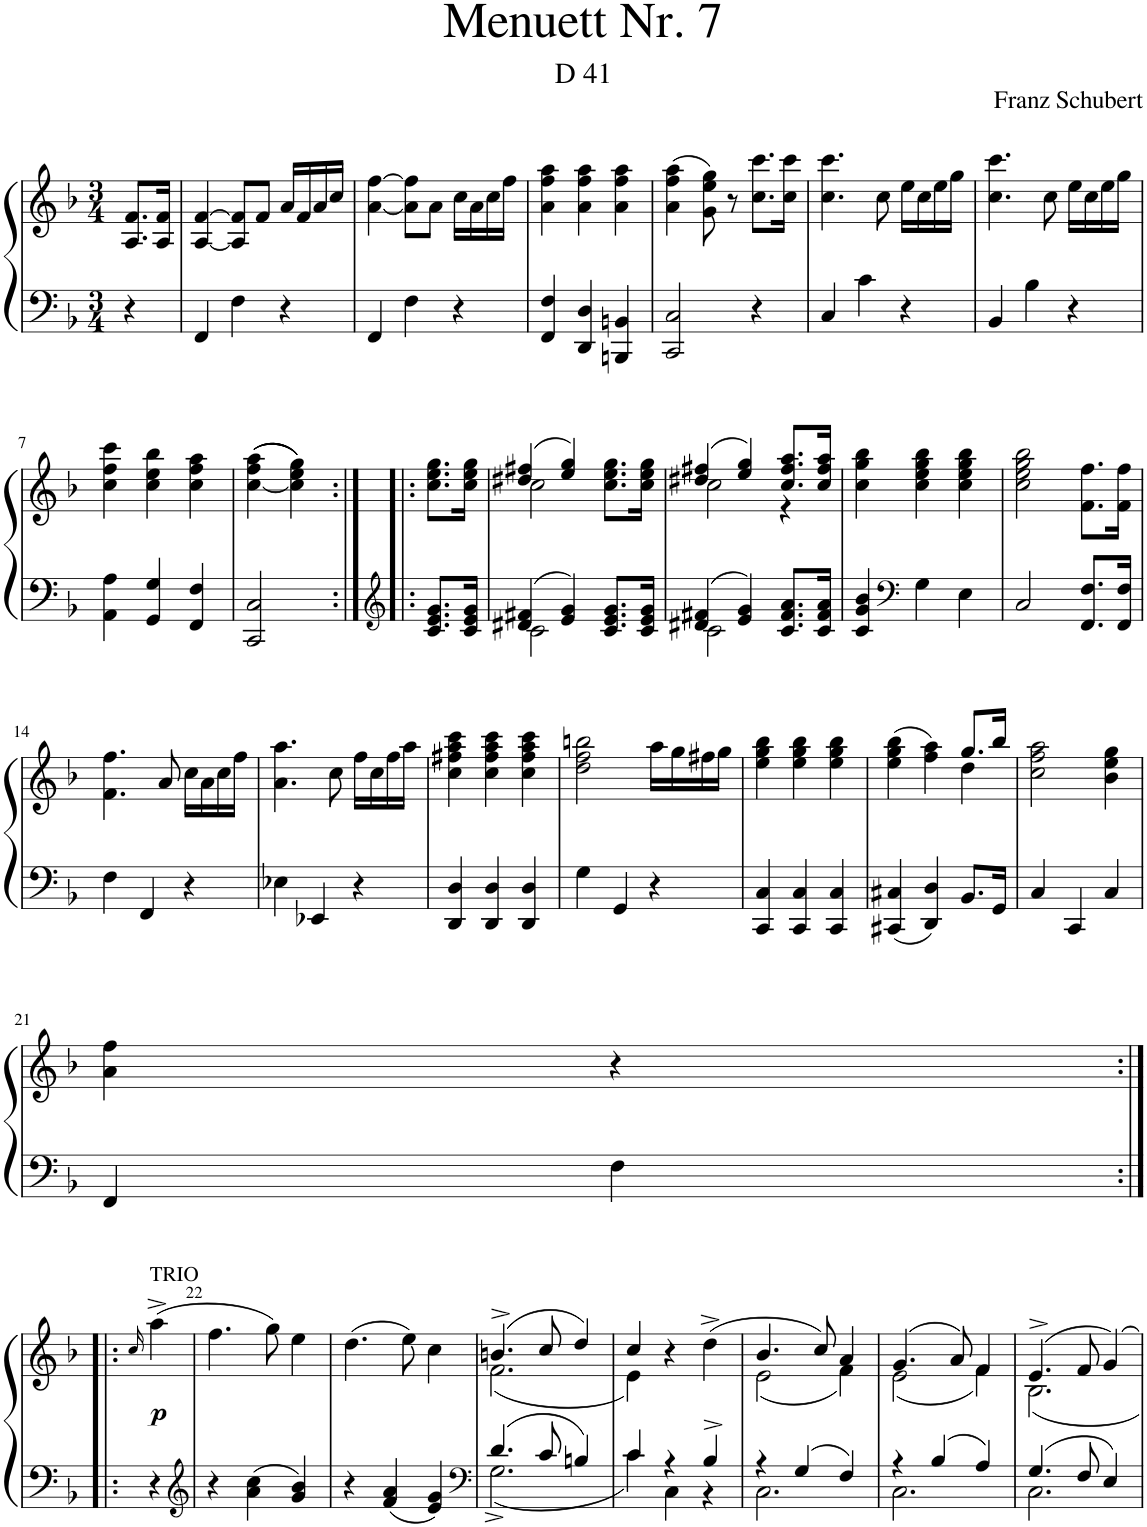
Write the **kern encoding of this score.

**kern	**kern	**dynam
*part1	*part1	*part1
*staff2	*staff1	*staff1/2
*I"Piano	*	*
*I'Pno.	*	*
*clefF4	*clefG2	*
*k[b-]	*k[b-]	*
*M3/4	*M3/4	*
=	=	=
4r	8.A/ 8.f/L	.
.	16A/ 16f/Jk	.
=1	=1	=1
4FF/	[4A/ [4f/	.
4F\	8A/] 8f/]L	.
.	8f/J	.
4r	16a/LL	.
.	16f/	.
.	16a/	.
.	16cc/JJ	.
=2	=2	=2
4FF/	[4a\ [4ff\	.
4F\	8a\] 8ff\]L	.
.	8a\J	.
4r	16cc\LL	.
.	16a\	.
.	16cc\	.
.	16ff\JJ	.
=3	=3	=3
4FF/ 4F/	4a\ 4ff\ 4aa\	.
4DD/ 4D/	4a\ 4ff\ 4aa\	.
4BBBn/ 4BBn/	4a\ 4ff\ 4aa\	.
=4	=4	=4
2CC/ 2C/	(4a\ 4ff\ 4aa\	.
.	8g\ 8ee\ 8gg\)	.
.	8r	.
4r	8.cc\ 8.ccc\L	.
.	16cc\ 16ccc\Jk	.
=5	=5	=5
4C/	4.cc\ 4.ccc\	.
4c\	.	.
.	8cc\	.
4r	16ee\LL	.
.	16cc\	.
.	16ee\	.
.	16gg\JJ	.
=6	=6	=6
4BB-/	4.cc\ 4.ccc\	.
4B-\	.	.
.	8cc\	.
4r	16ee\LL	.
.	16cc\	.
.	16ee\	.
.	16gg\JJ	.
!!LO:LB:g=z
=7	=7	=7
4AA\ 4A\	4cc\ 4ff\ 4ccc\	.
4GG/ 4G/	4cc\ 4ee\ 4bb-\	.
4FF/ 4F/	4cc\ 4ff\ 4aa\	.
=8	=8	=8
2CC/ 2C/	((([4cc\ 4ff\ 4aa\	.
.	4cc\] 4ee\ 4gg\)))	.
=9:|!|:	=9:|!|:	=9:|!|:
*clefG2	*	*
8.c/ 8.e/ 8.g/L	8.cc\ 8.ee\ 8.gg\L	.
16c/ 16e/ 16g/Jk	16cc\ 16ee\ 16gg\Jk	.
=10	=10	=10
*^	*^	*
4d#X/ 4f#X/	2c\	(4dd#X/ 4ff#X/	(2cc\	.
4e/ 4g/)	.	(4ee/ 4gg/)	.	.
8.c/ 8.e/ 8.g/L	4ryy	8.cc\ 8.ee\ 8.gg\L	4ryy	.
16c/ 16e/ 16g/Jk	.	16cc\ 16ee\ 16gg\Jk	.	.
=11	=11	=11	=11	=11
4d#X/ 4f#X/	2c\	(4dd#X/ 4ff#X/	(2cc\	.
4e/ 4g/)	.	(4ee/ 4gg/)	.	.
8.c/ 8.f#/ 8.a/L	4ryy	8.cc/ 8.ff#/ 8.aa/L	4r	.
16c/ 16f#/ 16a/Jk	.	16cc/ 16ff#/ 16aa/Jk	.	.
*v	*v	*	*	*
*	*v	*v	*
=12	=12	=12
4c/ 4g/ 4b-/	4cc\ 4gg\ 4bb-\	.
*clefF4	*	*
4G\	4cc\ 4ee\ 4gg\ 4bb-\	.
4E\	4cc\ 4ee\ 4gg\ 4bb-\	.
=13	=13	=13
2C/	2cc\ 2ee\ 2gg\ 2bb-\	.
8.FF/ 8.F/L	8.f\ 8.ff\L	.
16FF/ 16F/Jk	16f\ 16ff\Jk	.
!!LO:LB:g=z
=14	=14	=14
4F\	4.f\ 4.ff\	.
4FF/	.	.
.	8a/	.
4r	16cc\LL	.
.	16a\	.
.	16cc\	.
.	16ff\JJ	.
=15	=15	=15
4E-X\	4.a\ 4.aa\	.
4EE-X/	.	.
.	8cc\	.
4r	16ff\LL	.
.	16cc\	.
.	16ff\	.
.	16aa\JJ	.
=16	=16	=16
4DD/ 4D/	4cc\ 4ff#X\ 4aa\ 4ccc\	.
4DD/ 4D/	4cc\ 4ff#\ 4aa\ 4ccc\	.
4DD/ 4D/	4cc\ 4ff#\ 4aa\ 4ccc\	.
=17	=17	=17
4G\	2dd\ 2ff\ 2bbn\	.
4GG/	.	.
4r	16aa\LL	.
.	16gg\	.
.	16ff#X\	.
.	16gg\JJ	.
=18	=18	=18
4CC/ 4C/	4ee\ 4gg\ 4bb-\	.
4CC/ 4C/	4ee\ 4gg\ 4bb-\	.
4CC/ 4C/	4ee\ 4gg\ 4bb-\	.
=19	=19	=19
*	*^	*
4CC#X/ 4C#X/	(4ee\ 4gg\ 4bb-\	2ryy	.
4DD/ 4D/	4ff\ 4aa\)	.	.
8.BB-/L	8.gg/L	4dd\	.
16GG/Jk	16bb-/Jk	.	.
*	*v	*v	*
=20	=20	=20
4C/	2cc\ 2ff\ 2aa\	.
4CC/	.	.
4C/	4b-\ 4ee\ 4gg\	.
!!LO:LB:g=z
=21	=21	=21
4FF/	4a\ 4ff\	.
4F\	4r	.
!!LO:LB:g=z
=21X1:|!|:	=21X1:|!|:	=21X1:|!|:
.	16qcc/	.
!	!LO:TX:a:t=TRIO	!
!	!	!LO:DY:b
4r	(4aa^\	p
=22	=22	=22
*clefG2	*	*
4r	4.ff\	.
4a\ 4cc\	.	.
.	8gg\)	.
4g/ 4b-/	4ee\	.
=23	=23	=23
4r	(4.dd\	.
4f/ 4a/	.	.
.	8ee\)	.
4e/ 4g/	4cc\	.
=24	=24	=24
*clefF4	*	*
*^	*^	*
4.d/	2.G^\	(4.bn^/	(2.f\	.
8c/	.	8cc/	.	.
4Bn/	.	4dd/)	.	.
=25	=25	=25	=25	=25
4c/	4c\	4cc/	4e\)	.
4r	4C\	4r	2ryy	.
4B-^/	4r	(4dd^\	.	.
=26	=26	=26	=26	=26
4r	2.C\	4.b-/	(2e\	.
4G/	.	.	.	.
.	.	8cc/)	.	.
4F/	.	4a/	4f\)	.
=27	=27	=27	=27	=27
4r	2.C\	(4.g/	(2e\	.
4B-/	.	.	.	.
.	.	8a/)	.	.
4A/	.	4f/	4f\)	.
=28	=28	=28	=28	=28
4.G/	2.C\	(4.e^/	2.B-\	.
8F/	.	8f/	.	.
4E/	.	4g/)	.	.
*v	*v	*	*	*
*	*v	*v	*
=	=	=
*-	*-	*-
